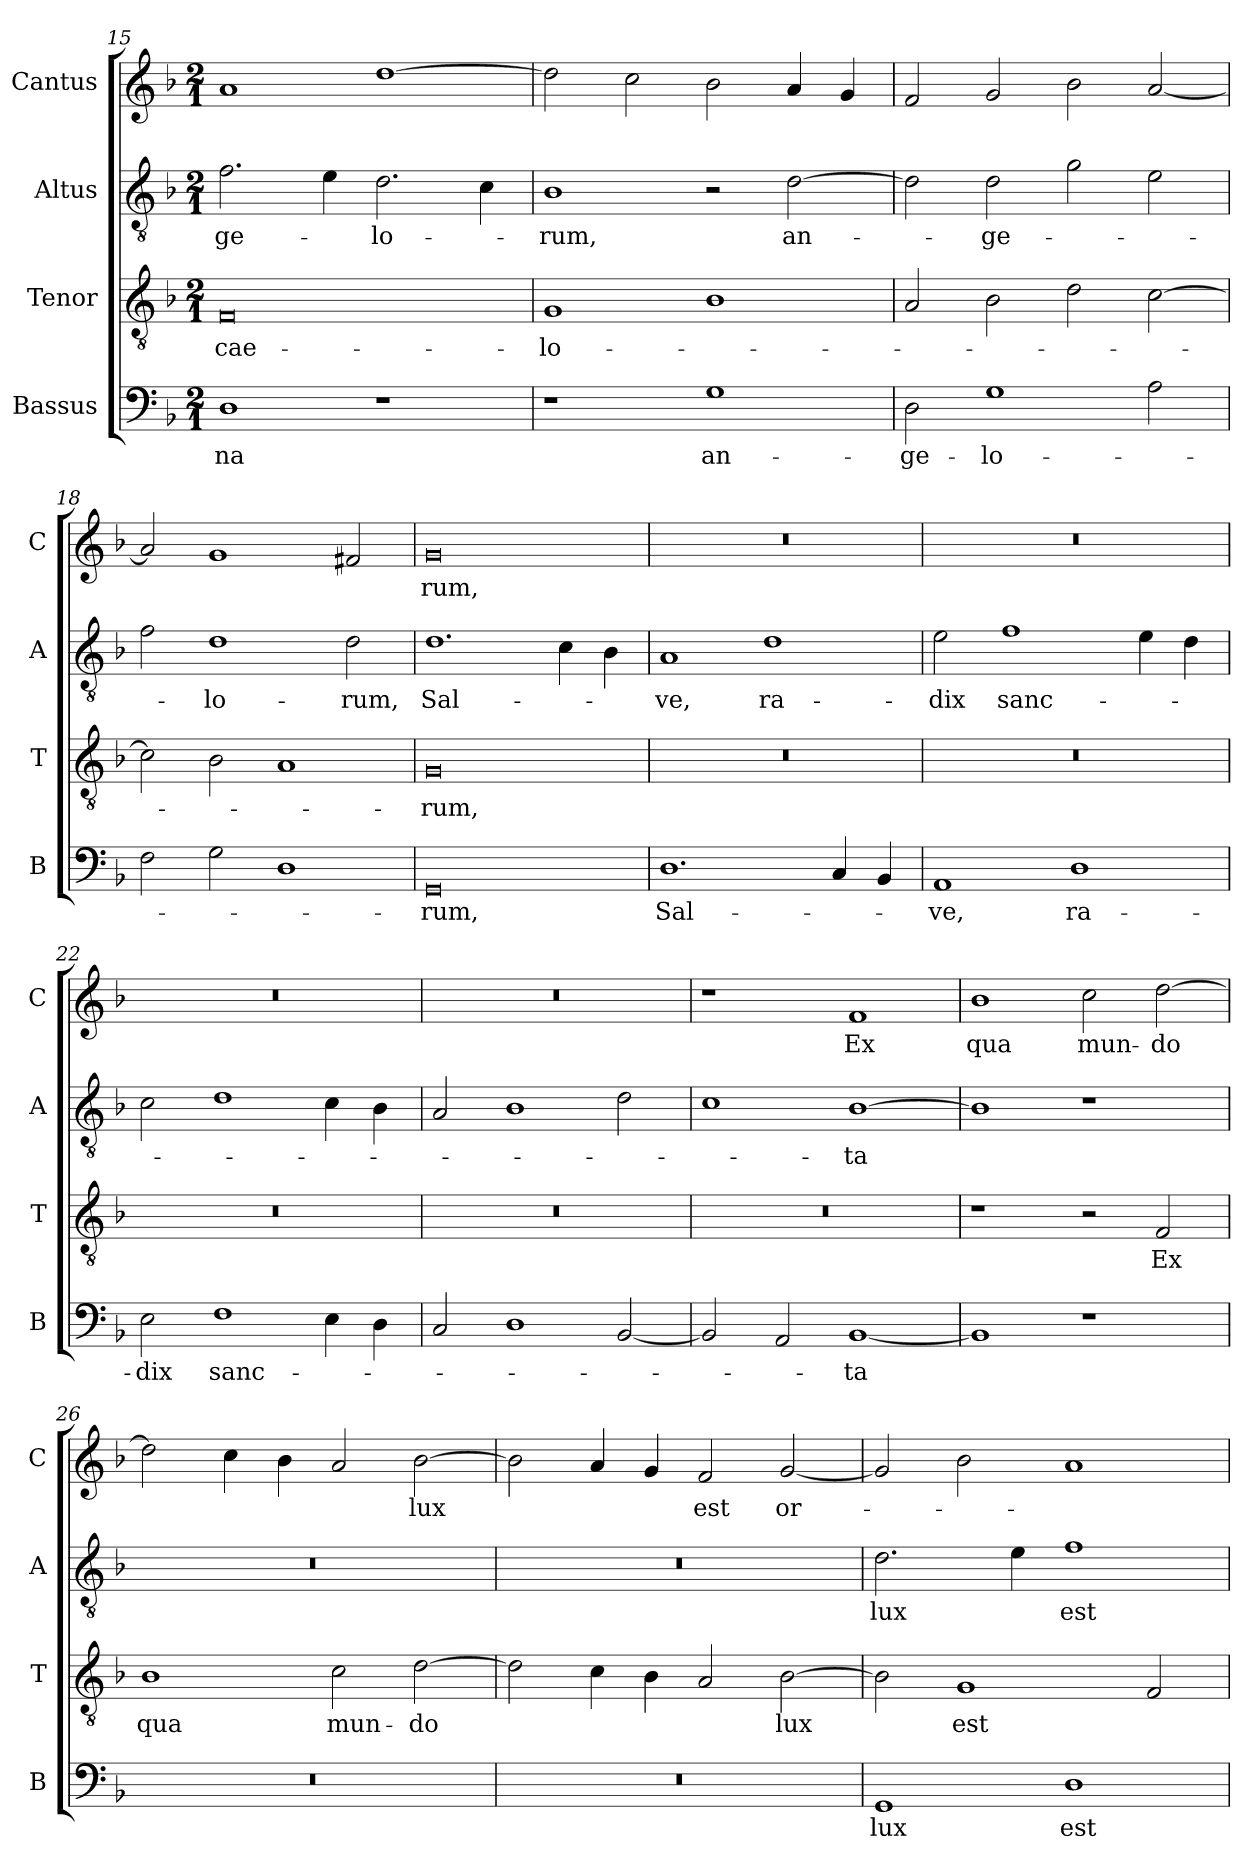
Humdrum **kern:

**kern	**text	**kern	**text	**kern	**text	**kern	**text
*part4	*part4	*part3	*part3	*part2	*part2	*part1	*part1
*staff4	*staff4	*staff3	*staff3	*staff2	*staff2	*staff1	*staff1
*I"Bassus	*	*I"Tenor	*	*I"Altus	*	*I"Cantus	*
*I'B	*	*I'T	*	*I'A	*	*I'C	*
!!LO:LB:g=z
*clefF4	*	*clefGv2	*	*clefGv2	*	*clefG2	*
*k[b-]	*	*k[b-]	*	*k[b-]	*	*k[b-]	*
*F:	*	*F:	*	*F:	*	*F:	*
*M2/1	*	*M2/1	*	*M2/1	*	*M2/1	*
=15	=15	=15	=15	=15	=15	=15	=15
!	!	!	!	!	!LO:LY:i	!	!
1D	-na	0F	cae-	2.f	-ge-	1a	.
.	.	.	.	4e	.	.	.
!	!	!	!	!	!LO:LY:i	!	!
1r	.	.	.	2.d	-lo-	[1dd	.
.	.	.	.	4c	.	.	.
=16	=16	=16	=16	=16	=16	=16	=16
!	!	!	!	!	!LO:LY:i	!	!
1r	.	1G	-lo-	1B-	-rum,	2dd]	.
.	.	.	.	.	.	2cc	.
1G	an-	1B-	.	2r	.	2b-	.
.	.	.	.	[2d	an-	4a	.
.	.	.	.	.	.	4g	.
=17	=17	=17	=17	=17	=17	=17	=17
2D	-ge-	2A	.	2d]	.	2f	.
1G	-lo-	2B-	.	2d	-ge-	2g	.
.	.	2d	.	2g	.	2b-	.
2A	.	[2c	.	2e	.	[2a	.
=18	=18	=18	=18	=18	=18	=18	=18
2F	.	2c]	.	2f	.	2a]	.
2G	.	2B-	.	1d	-lo-	1g	.
1D	.	1A	.	.	.	.	.
.	.	.	.	2d	-rum,	2f#X	.
!!LO:LB:g=z
=19	=19	=19	=19	=19	=19	=19	=19
0GG	-rum,	0G	-rum,	1.d	Sal-	0g	-rum,
.	.	.	.	4c	.	.	.
.	.	.	.	4B-	.	.	.
=20	=20	=20	=20	=20	=20	=20	=20
1.D	Sal-	0r	.	1A	-ve,	0r	.
.	.	.	.	1d	ra-	.	.
4C	.	.	.	.	.	.	.
4BB-	.	.	.	.	.	.	.
=21	=21	=21	=21	=21	=21	=21	=21
1AA	-ve,	0r	.	2e	-dix	0r	.
.	.	.	.	1f	sanc-	.	.
1D	ra-	.	.	.	.	.	.
.	.	.	.	4e	.	.	.
.	.	.	.	4d	.	.	.
=22	=22	=22	=22	=22	=22	=22	=22
2E	-dix	0r	.	2c	.	0r	.
1F	sanc-	.	.	1d	.	.	.
4E	.	.	.	4c	.	.	.
4D	.	.	.	4B-	.	.	.
!!LO:LB:g=z
=23	=23	=23	=23	=23	=23	=23	=23
2C	.	0r	.	2A	.	0r	.
1D	.	.	.	1B-	.	.	.
[2BB-	.	.	.	2d	.	.	.
=24	=24	=24	=24	=24	=24	=24	=24
2BB-]	.	0r	.	1c	.	1r	.
2AA	.	.	.	.	.	.	.
[1BB-	-ta	.	.	[1B-	-ta	1f	Ex
=25	=25	=25	=25	=25	=25	=25	=25
1BB-]	.	1r	.	1B-]	.	1b-	qua
1r	.	2r	.	1r	.	2cc	mun-
.	.	2F	Ex	.	.	[2dd	-do
=26	=26	=26	=26	=26	=26	=26	=26
0r	.	1B-	qua	0r	.	2dd]	.
.	.	.	.	.	.	4cc	.
.	.	.	.	.	.	4b-	.
.	.	2c	mun-	.	.	2a	.
.	.	[2d	-do	.	.	[2b-	lux
!!LO:LB:g=z
=27	=27	=27	=27	=27	=27	=27	=27
0r	.	2d]	.	0r	.	2b-]	.
.	.	4c	.	.	.	4a	.
.	.	4B-	.	.	.	4g	.
.	.	2A	.	.	.	2f	est
.	.	[2B-	lux	.	.	[2g	or-
=28	=28	=28	=28	=28	=28	=28	=28
!	!	!	!	!	!LO:LY:i	!	!
1GG	lux	2B-]	.	2.d	lux	2g]	.
.	.	1G	est	.	.	2b-	.
.	.	.	.	4e	.	.	.
!	!	!	!	!	!LO:LY:i	!	!
1D	est	.	.	1f	est	1a	.
.	.	2F	.	.	.	.	.
=	=	=	=	=	=	=	=
*-	*-	*-	*-	*-	*-	*-	*-
